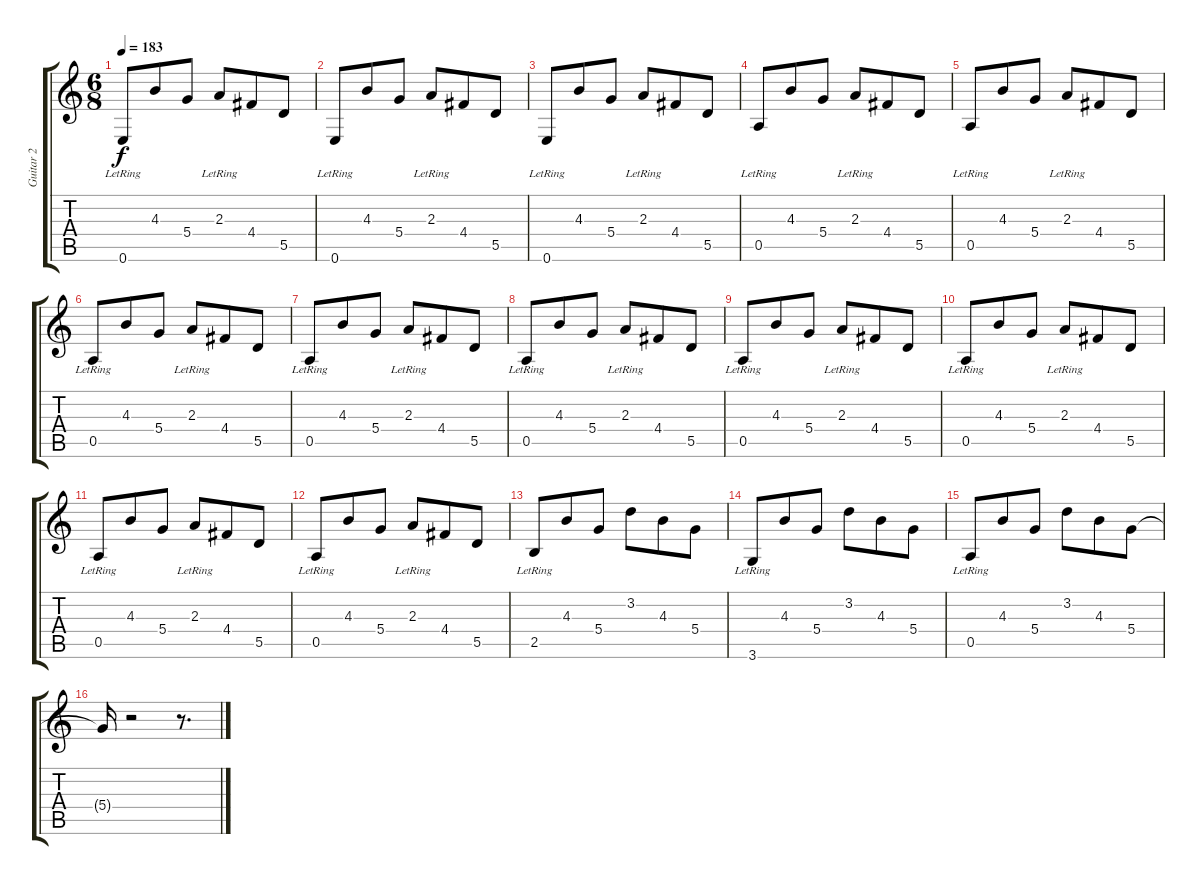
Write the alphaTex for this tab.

\track ("Guitar 2" "Guitar 2") {instrument electricguitarjazz}
\staff {score tabs}
\tuning (E4 B3 G3 D3 A2 E2) {hide}
\ts (6 8)
\tempo 183
\clef g2
\ks c
0.6{lr}.8{dy f} 4.3.8 5.4.8 2.3{lr}.8 4.4.8 5.5.8 |
0.6{lr}.8 4.3.8 5.4.8 2.3{lr}.8 4.4.8 5.5.8 |
0.6{lr}.8 4.3.8 5.4.8 2.3{lr}.8 4.4.8 5.5.8 |
0.5{lr}.8 4.3.8 5.4.8 2.3{lr}.8 4.4.8 5.5.8 |
0.5{lr}.8 4.3.8 5.4.8 2.3{lr}.8 4.4.8 5.5.8 |
0.5{lr}.8 4.3.8 5.4.8 2.3{lr}.8 4.4.8 5.5.8 |
0.5{lr}.8 4.3.8 5.4.8 2.3{lr}.8 4.4.8 5.5.8 |
0.5{lr}.8 4.3.8 5.4.8 2.3{lr}.8 4.4.8 5.5.8 |
0.5{lr}.8 4.3.8 5.4.8 2.3{lr}.8 4.4.8 5.5.8 |
0.5{lr}.8 4.3.8 5.4.8 2.3{lr}.8 4.4.8 5.5.8 |
0.5{lr}.8 4.3.8 5.4.8 2.3{lr}.8 4.4.8 5.5.8 |
0.5{lr}.8 4.3.8 5.4.8 2.3{lr}.8 4.4.8 5.5.8 |
2.5{lr}.8 4.3.8 5.4.8 3.2.8 4.3.8 5.4.8 |
3.6{lr}.8 4.3.8 5.4.8 3.2.8 4.3.8 5.4.8 |
0.5{lr}.8 4.3.8 5.4.8 3.2.8 4.3.8 5.4.8 |
5.4{t}.16 r.2 r.8{d}
